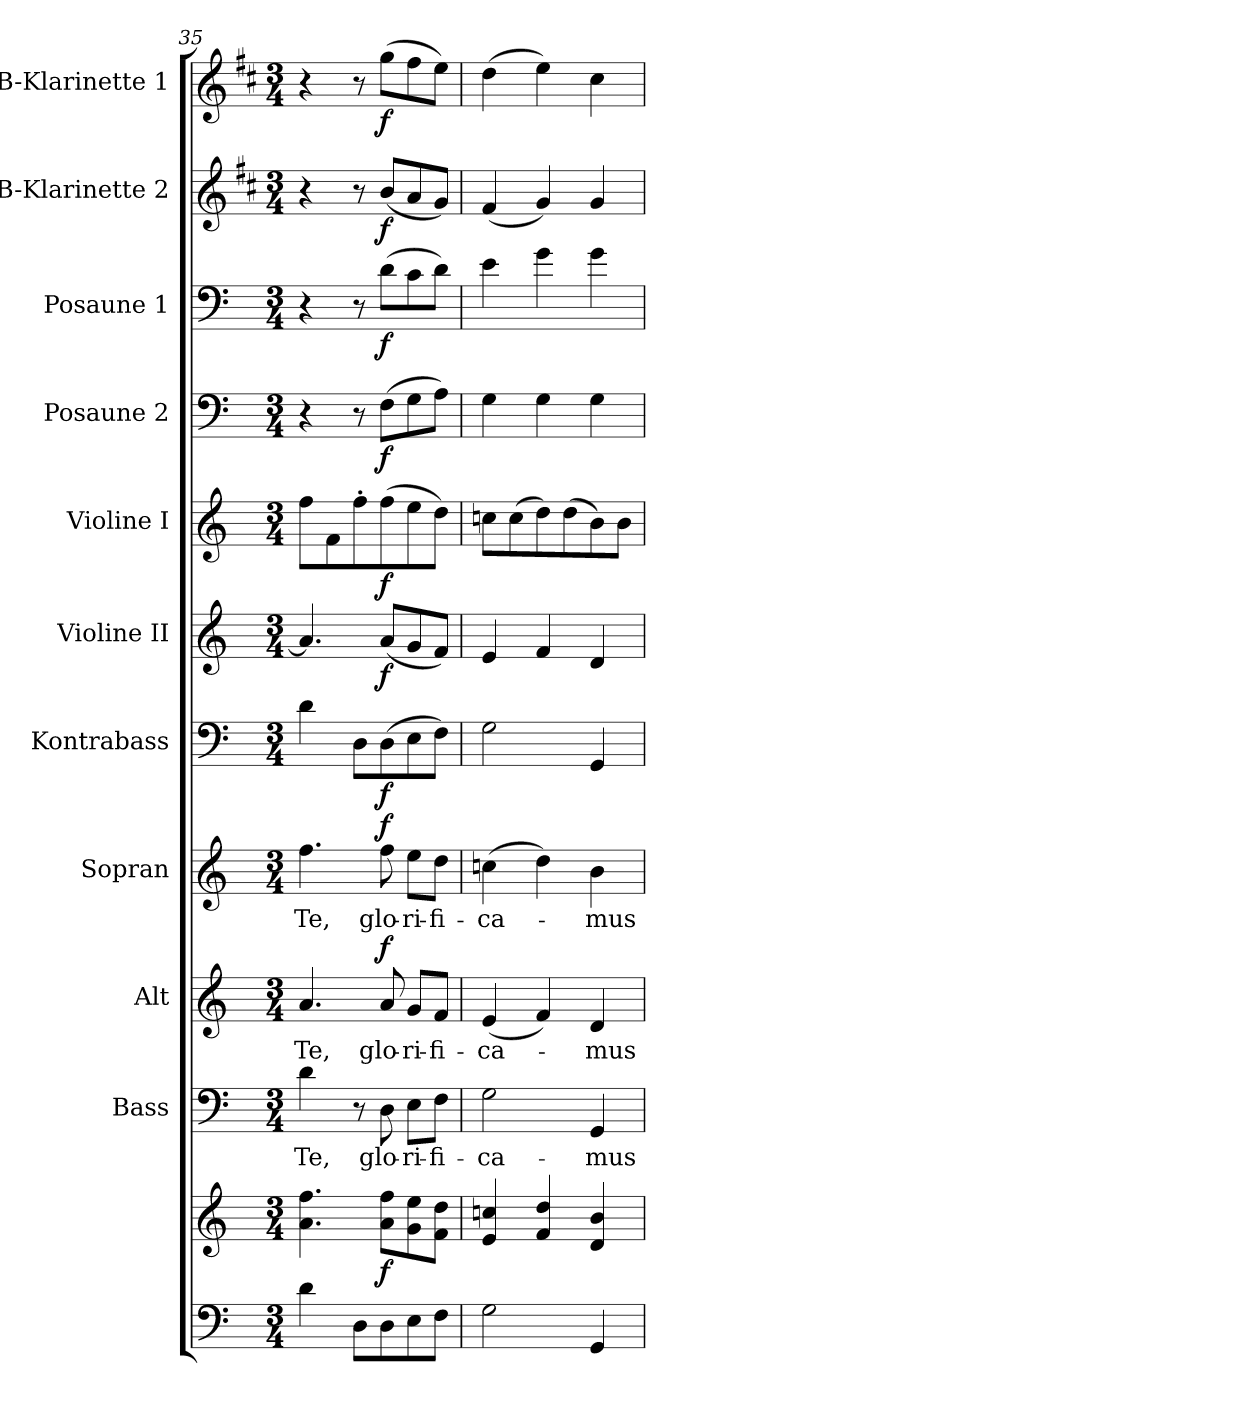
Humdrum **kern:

**kern	**kern	**dynam	**kern	**text	**kern	**text	**dynam	**kern	**text	**dynam	**kern	**dynam	**kern	**dynam	**kern	**dynam	**kern	**dynam	**kern	**dynam	**kern	**dynam	**kern	**dynam
*part11	*part11	*part11	*part10	*part10	*part9	*part9	*part9	*part8	*part8	*part8	*part7	*part7	*part6	*part6	*part5	*part5	*part4	*part4	*part3	*part3	*part2	*part2	*part1	*part1
*staff12	*staff11	*staff11/12	*staff10	*staff10	*staff9	*staff9	*staff9	*staff8	*staff8	*staff8	*staff7	*staff7	*staff6	*staff6	*staff5	*staff5	*staff4	*staff4	*staff3	*staff3	*staff2	*staff2	*staff1	*staff1
*	*	*	*I"Bass	*	*I"Alt	*	*	*I"Sopran	*	*	*I"Kontrabass	*	*I"Violine II	*	*I"Violine I	*	*I"Posaune 2	*	*I"Posaune 1	*	*I"B-Klarinette 2	*	*I"B-Klarinette 1	*
*	*	*	*I'B.	*	*I'A.	*	*	*I'S.	*	*	*I'Kb.	*	*I'Vl. II	*	*I'Vl. I	*	*I'Pos. 2	*	*I'Pos. 1	*	*I'B Kl. 2	*	*I'B Kl. 1	*
*clefF4	*clefG2	*	*clefF4	*	*clefG2	*	*	*clefG2	*	*	*clefF4	*	*clefG2	*	*clefG2	*	*clefF4	*	*clefF4	*	*clefG2	*	*clefG2	*
*	*	*	*	*	*	*	*	*	*	*	*ITrd7c12	*	*	*	*	*	*	*	*	*	*ITrd1c2	*	*ITrd1c2	*
*k[]	*k[]	*	*k[]	*	*k[]	*	*	*k[]	*	*	*k[]	*	*k[]	*	*k[]	*	*k[]	*	*k[]	*	*k[]	*	*k[]	*
*C:	*C:	*	*C:	*	*C:	*	*	*C:	*	*	*C:	*	*C:	*	*C:	*	*C:	*	*C:	*	*C:	*	*C:	*
*M3/4	*M3/4	*	*M3/4	*	*M3/4	*	*	*M3/4	*	*	*M3/4	*	*M3/4	*	*M3/4	*	*M3/4	*	*M3/4	*	*M3/4	*	*M3/4	*
=35	=35	=35	=35	=35	=35	=35	=35	=35	=35	=35	=35	=35	=35	=35	=35	=35	=35	=35	=35	=35	=35	=35	=35	=35
!	!	!	!	!LO:LY:b	!	!LO:LY:b	!	!	!LO:LY:b	!	!	!	!	!	!	!	!	!	!	!	!	!	!	!
4d\	4.a\ 4.ff\	.	4d\	Te,	4.a/	Te,	.	4.ff\	Te,	.	4D\	.	4.a/]	.	8ff\L	.	4r	.	4r	.	4r	.	4r	.
.	.	.	.	.	.	.	.	.	.	.	.	.	.	.	8f\	.	.	.	.	.	.	.	.	.
8D\L	.	.	8r	.	.	.	.	.	.	.	8DD\L	.	.	.	8ff'>\	.	8r	.	8r	.	8r	.	8r	.
!	!	!LO:DY:b	!	!LO:LY:b	!	!LO:LY:b	!LO:DY:a	!	!LO:LY:b	!LO:DY:a	!	!LO:DY:b	!	!LO:DY:b	!	!LO:DY:b	!	!LO:DY:b	!	!LO:DY:b	!	!LO:DY:b	!	!LO:DY:b
8D\	8a\ 8ff\L	f	8D\	glo-	8a/	glo-	f	8ff\	glo-	f	(>8DD\	f	(<8a/L	f	(>8ff\	f	(>8F\L	f	(>8d\L	f	(<8a/L	f	(>8ff\L	f
!	!	!	!	!LO:LY:b	!	!LO:LY:b	!	!	!LO:LY:b	!	!	!	!	!	!	!	!	!	!	!	!	!	!	!
8E\	8g\ 8ee\	.	8E\L	-ri-	8g/L	-ri-	.	8ee\L	-ri-	.	8EE\	.	8g/	.	8ee\	.	8G\	.	8c\	.	8g/	.	8ee\	.
!	!	!	!	!LO:LY:b	!	!LO:LY:b	!	!	!LO:LY:b	!	!	!	!	!	!	!	!	!	!	!	!	!	!	!
8F\J	8f\ 8dd\J	.	8F\J	-fi-	8f/J	-fi-	.	8dd\J	-fi-	.	8FF\J)	.	8f/J)	.	8dd\J)	.	8A\J)	.	8d\J)	.	8f/J)	.	8dd\J)	.
=36	=36	=36	=36	=36	=36	=36	=36	=36	=36	=36	=36	=36	=36	=36	=36	=36	=36	=36	=36	=36	=36	=36	=36	=36
!	!	!	!	!LO:LY:b	!	!LO:LY:b	!	!	!LO:LY:b	!	!	!	!	!	!	!	!	!	!	!	!	!	!	!
2G\	4e/ 4ccn/	.	2G\	-ca-	(<4e/	-ca-	.	(>4ccn\	-ca-	.	2GG\	.	4e/	.	8ccn\L	.	4G\	.	4e\	.	(<4e/	.	(>4cc\	.
.	.	.	.	.	.	.	.	.	.	.	.	.	.	.	(>8cc\	.	.	.	.	.	.	.	.	.
.	4f/ 4dd/	.	.	.	4f/)	.	.	4dd\)	.	.	.	.	4f/	.	8dd\)	.	4G\	.	4g\	.	4f/)	.	4dd\)	.
.	.	.	.	.	.	.	.	.	.	.	.	.	.	.	(>8dd\	.	.	.	.	.	.	.	.	.
!	!	!	!	!LO:LY:b	!	!LO:LY:b	!	!	!LO:LY:b	!	!	!	!	!	!	!	!	!	!	!	!	!	!	!
4GG/	4d/ 4b/	.	4GG/	-mus	4d/	-mus	.	4b\	-mus	.	4GGG/	.	4d/	.	8b\)	.	4G\	.	4g\	.	4f/	.	4b\	.
.	.	.	.	.	.	.	.	.	.	.	.	.	.	.	8b\J	.	.	.	.	.	.	.	.	.
=	=	=	=	=	=	=	=	=	=	=	=	=	=	=	=	=	=	=	=	=	=	=	=	=
*-	*-	*-	*-	*-	*-	*-	*-	*-	*-	*-	*-	*-	*-	*-	*-	*-	*-	*-	*-	*-	*-	*-	*-	*-
